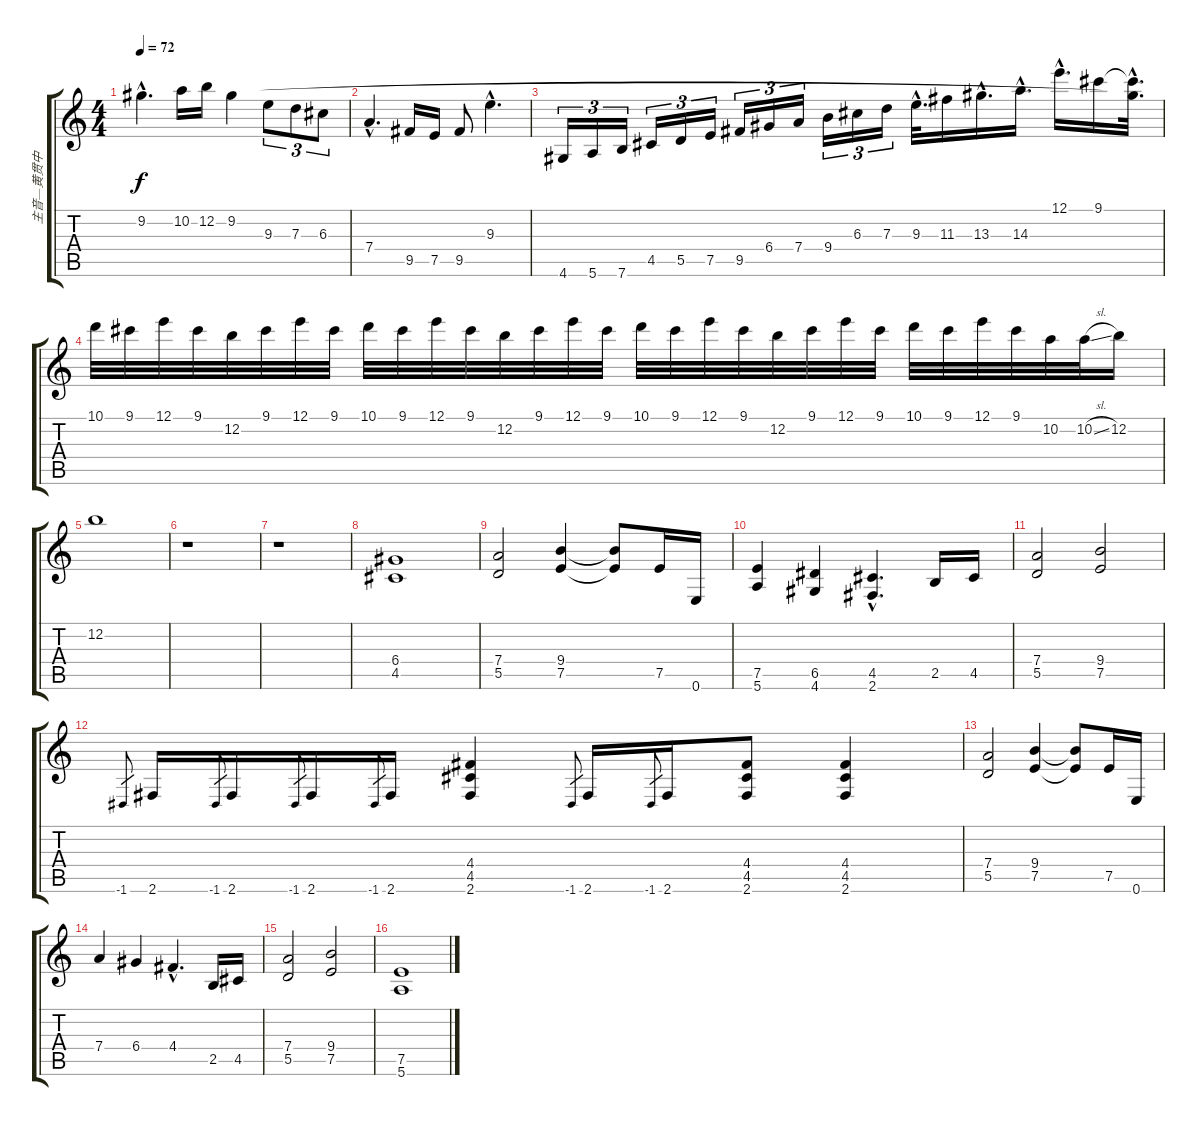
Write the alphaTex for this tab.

\track ("主音—黄贯中" "主音—黄贯中") {instrument overdrivenguitar}
\staff {score tabs}
\tuning (E4 B3 G3 D3 A2 E2) {hide}
\ts (4 4)
\tempo 72
\clef g2
\ks c
9.2{hac}.4{d dy f} 10.2.16 12.2.16 9.2.4 9.3.8{tu (3 2)} 7.3.8{tu (3 2)} 6.3.8{tu (3 2)} |
7.4{hac}.4{d} 9.5.16 7.5.16 9.5.8 9.3{hac}.4{d} |
4.6.16{tu (3 2)} 5.6.16{tu (3 2)} 7.6.16{tu (3 2)} 4.5.16{tu (3 2)} 5.5.16{tu (3 2)} 7.5.16{tu (3 2)} 9.5.16{tu (3 2)} 6.4.16{tu (3 2)} 7.4.16{tu (3 2)} 9.4.16{tu (3 2)} 6.3.16{tu (3 2)} 7.3.16{tu (3 2)} 9.3{hac}.32{d} 11.3.16 13.3{hac}.16{d} 14.3{hac}.16{d} 12.1{hac}.16{d} 9.1.16 (9.1{hac t} 9.2{hac t}).32{d} |
10.1.32 9.1.32 12.1.32 9.1.32 12.2.32 9.1.32 12.1.32 9.1.32 10.1.32 9.1.32 12.1.32 9.1.32 12.2.32 9.1.32 12.1.32 9.1.32 10.1.32 9.1.32 12.1.32 9.1.32 12.2.32 9.1.32 12.1.32 9.1.32 10.1.32 9.1.32 12.1.32 9.1.32 10.2.32 10.2{sl}.32 12.2.16 |
12.2.1 |
r.1 |
r.1 |
(6.4 4.5).1 |
(7.4 5.5).2 (9.4 7.5).4 (9.4{t} 7.5{t}).8 7.5.16 0.6.16 |
(7.5 5.6).4 (6.5 4.6).4 (4.5{hac} 2.6{hac}).4{d} 2.5.16 4.5.16 |
(7.4 5.5).2 (9.4 7.5).2 |
-1.6.8{gr} 2.6.16 -1.6.8{gr} 2.6.16 -1.6.8{gr} 2.6.16 -1.6.8{gr} 2.6.16 (4.4 4.5 2.6).4 -1.6.8{gr} 2.6.16 -1.6.8{gr} 2.6.16 (4.4 4.5 2.6).8 (4.4 4.5 2.6).4 |
(7.4 5.5).2 (9.4 7.5).4 (9.4{t} 7.5{t}).8 7.5.16 0.6.16 |
7.4.4 6.4.4 4.4{hac}.4{d} 2.5.16 4.5.16 |
(7.4 5.5).2 (9.4 7.5).2 |
(7.5 5.6).1
